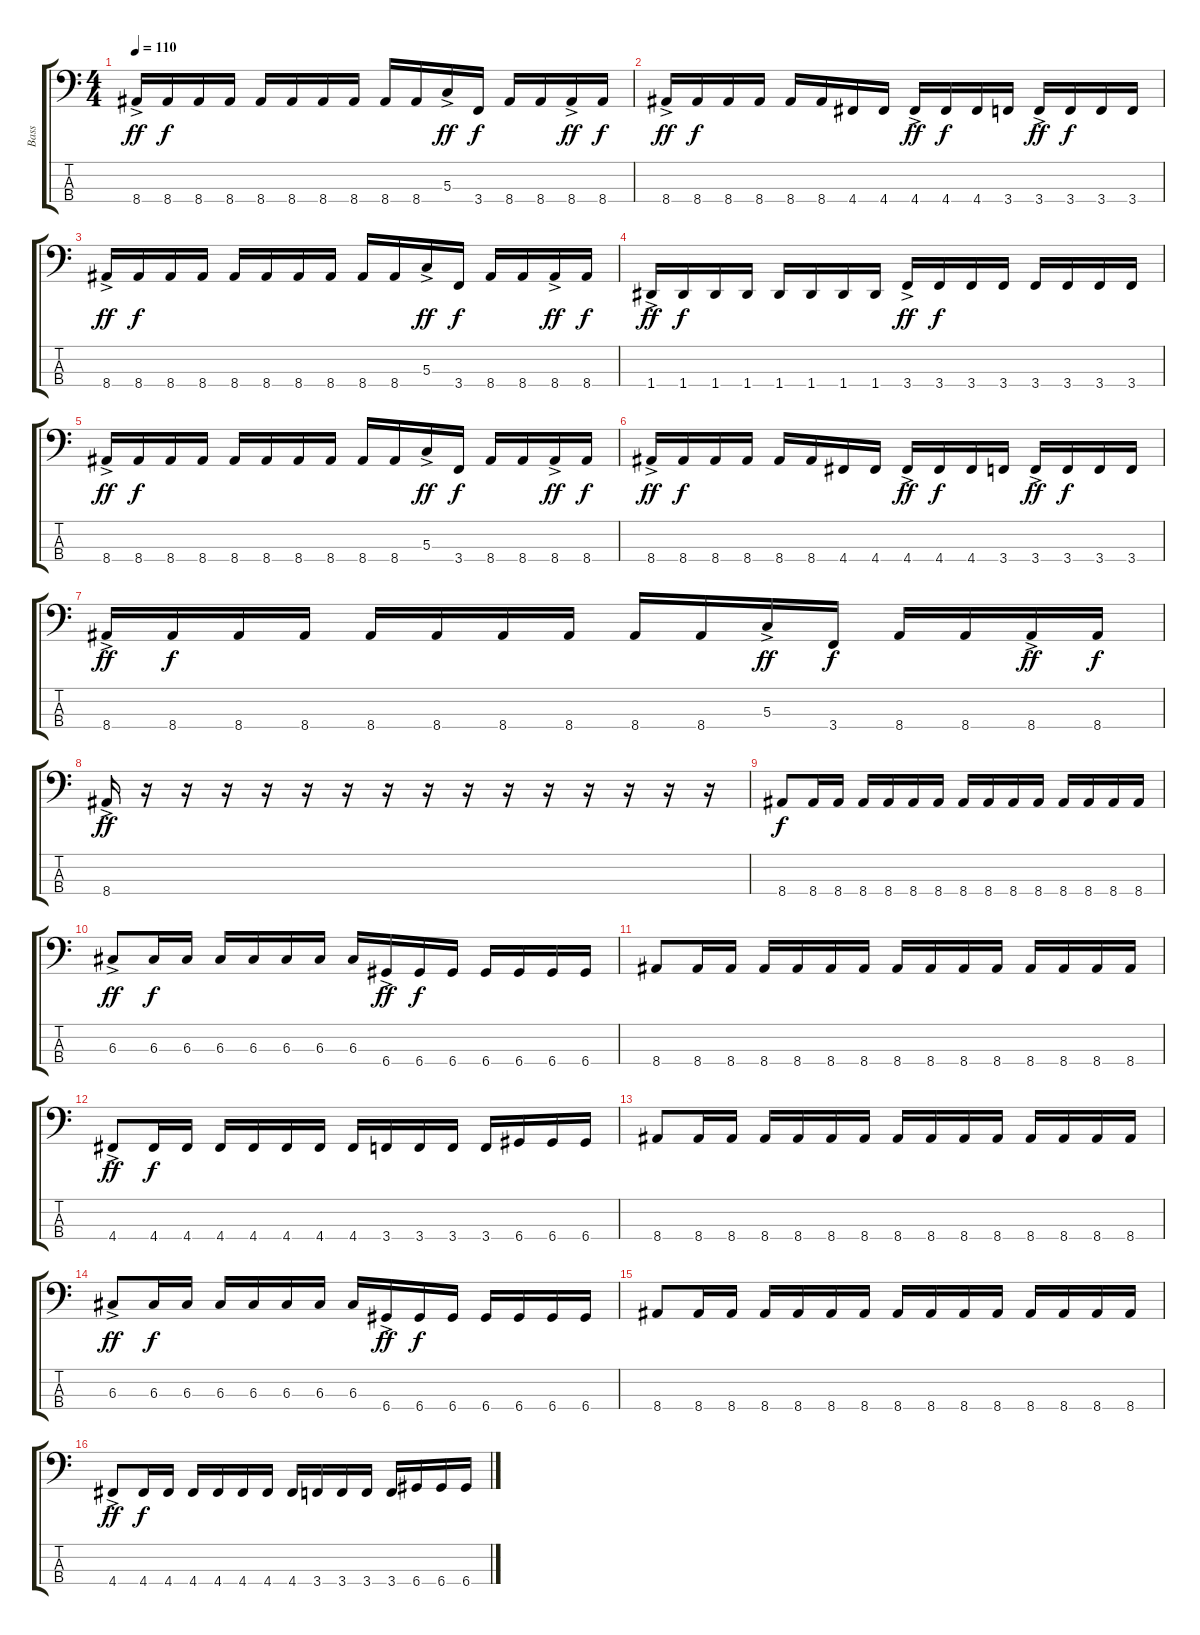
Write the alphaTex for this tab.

\track ("Bass" "Bass") {instrument electricbassfinger}
\staff {score tabs}
\tuning (F2 C2 G1 D1) {hide}
\ts (4 4)
\tempo 110
\clef f4
\ks c
8.4{ac}.16{dy ff} 8.4.16{dy f} 8.4.16 8.4.16 8.4.16 8.4.16 8.4.16 8.4.16 8.4.16 8.4.16 5.3{ac}.16{dy ff} 3.4.16{dy f} 8.4.16 8.4.16 8.4{ac}.16{dy ff} 8.4.16{dy f} |
8.4{ac}.16{dy ff} 8.4.16{dy f} 8.4.16 8.4.16 8.4.16 8.4.16 4.4.16 4.4.16 4.4{ac}.16{dy ff} 4.4.16{dy f} 4.4.16 3.4.16 3.4{ac}.16{dy ff} 3.4.16{dy f} 3.4.16 3.4.16 |
8.4{ac}.16{dy ff} 8.4.16{dy f} 8.4.16 8.4.16 8.4.16 8.4.16 8.4.16 8.4.16 8.4.16 8.4.16 5.3{ac}.16{dy ff} 3.4.16{dy f} 8.4.16 8.4.16 8.4{ac}.16{dy ff} 8.4.16{dy f} |
1.4{ac}.16{dy ff} 1.4.16{dy f} 1.4.16 1.4.16 1.4.16 1.4.16 1.4.16 1.4.16 3.4{ac}.16{dy ff} 3.4.16{dy f} 3.4.16 3.4.16 3.4.16 3.4.16 3.4.16 3.4.16 |
8.4{ac}.16{dy ff} 8.4.16{dy f} 8.4.16 8.4.16 8.4.16 8.4.16 8.4.16 8.4.16 8.4.16 8.4.16 5.3{ac}.16{dy ff} 3.4.16{dy f} 8.4.16 8.4.16 8.4{ac}.16{dy ff} 8.4.16{dy f} |
8.4{ac}.16{dy ff} 8.4.16{dy f} 8.4.16 8.4.16 8.4.16 8.4.16 4.4.16 4.4.16 4.4{ac}.16{dy ff} 4.4.16{dy f} 4.4.16 3.4.16 3.4{ac}.16{dy ff} 3.4.16{dy f} 3.4.16 3.4.16 |
8.4{ac}.16{dy ff} 8.4.16{dy f} 8.4.16 8.4.16 8.4.16 8.4.16 8.4.16 8.4.16 8.4.16 8.4.16 5.3{ac}.16{dy ff} 3.4.16{dy f} 8.4.16 8.4.16 8.4{ac}.16{dy ff} 8.4.16{dy f} |
8.4{ac}.16{dy ff} r.16 r.16 r.16 r.16 r.16 r.16 r.16 r.16 r.16 r.16 r.16 r.16 r.16 r.16 r.16 |
8.4.8{dy f} 8.4.16 8.4.16 8.4.16 8.4.16 8.4.16 8.4.16 8.4.16 8.4.16 8.4.16 8.4.16 8.4.16 8.4.16 8.4.16 8.4.16 |
6.3{ac}.8{dy ff} 6.3.16{dy f} 6.3.16 6.3.16 6.3.16 6.3.16 6.3.16 6.3.16 6.4{ac}.16{dy ff} 6.4.16{dy f} 6.4.16 6.4.16 6.4.16 6.4.16 6.4.16 |
8.4.8 8.4.16 8.4.16 8.4.16 8.4.16 8.4.16 8.4.16 8.4.16 8.4.16 8.4.16 8.4.16 8.4.16 8.4.16 8.4.16 8.4.16 |
4.4{ac}.8{dy ff} 4.4.16{dy f} 4.4.16 4.4.16 4.4.16 4.4.16 4.4.16 4.4.16 3.4.16 3.4.16 3.4.16 3.4.16 6.4.16 6.4.16 6.4.16 |
8.4.8 8.4.16 8.4.16 8.4.16 8.4.16 8.4.16 8.4.16 8.4.16 8.4.16 8.4.16 8.4.16 8.4.16 8.4.16 8.4.16 8.4.16 |
6.3{ac}.8{dy ff} 6.3.16{dy f} 6.3.16 6.3.16 6.3.16 6.3.16 6.3.16 6.3.16 6.4{ac}.16{dy ff} 6.4.16{dy f} 6.4.16 6.4.16 6.4.16 6.4.16 6.4.16 |
8.4.8 8.4.16 8.4.16 8.4.16 8.4.16 8.4.16 8.4.16 8.4.16 8.4.16 8.4.16 8.4.16 8.4.16 8.4.16 8.4.16 8.4.16 |
4.4{ac}.8{dy ff} 4.4.16{dy f} 4.4.16 4.4.16 4.4.16 4.4.16 4.4.16 4.4.16 3.4.16 3.4.16 3.4.16 3.4.16 6.4.16 6.4.16 6.4.16
